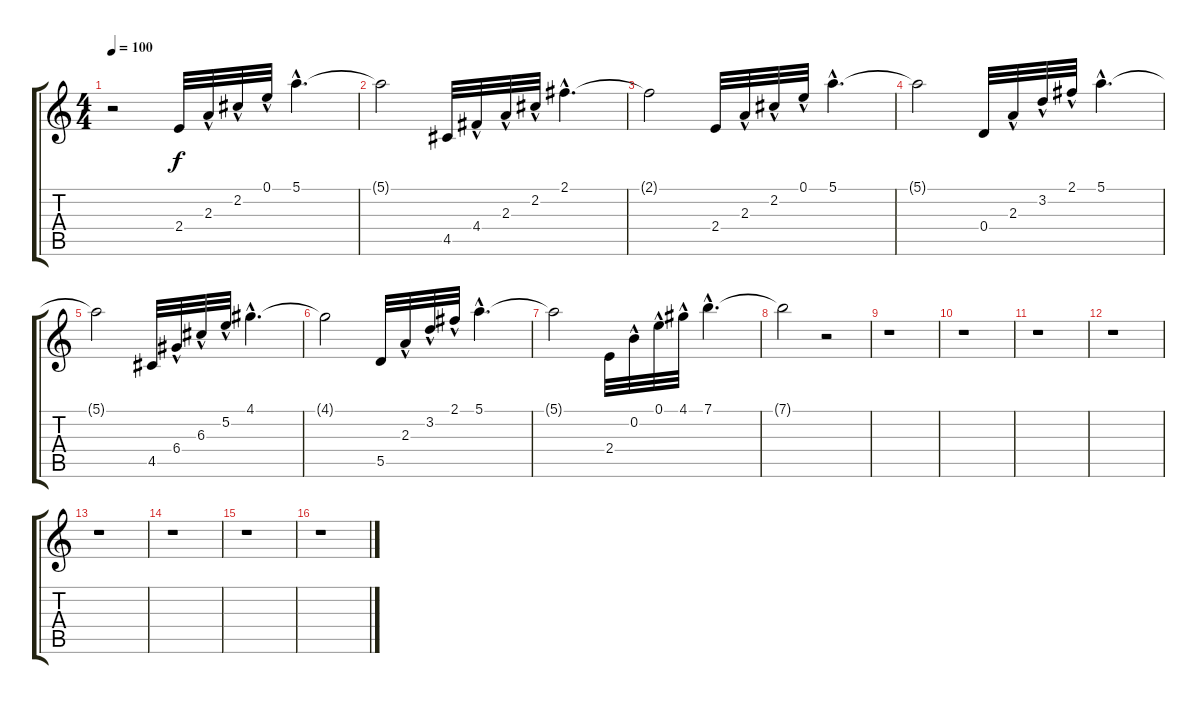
\track "" {instrument acousticguitarsteel}
\staff {score tabs}
\tuning (E4 B3 G3 D3 A2 E2) {hide}
\ts (4 4)
\tempo 100
\clef g2
\ks c
r.2{dy f instrument acousticguitarsteel} 2.4.32 2.3{hac}.32 2.2{hac}.32 0.1{hac}.32 5.1{hac}.4{d} |
5.1{t}.2 4.5.32 4.4{hac}.32 2.3{hac}.32 2.2{hac}.32 2.1{hac}.4{d} |
2.1{t}.2 2.4.32 2.3{hac}.32 2.2{hac}.32 0.1{hac}.32 5.1{hac}.4{d} |
5.1{t}.2 0.4.32 2.3{hac}.32 3.2{hac}.32 2.1{hac}.32 5.1{hac}.4{d} |
5.1{t}.2 4.5.32 6.4{hac}.32 6.3{hac}.32 5.2{hac}.32 4.1{hac}.4{d} |
4.1{t}.2 5.5.32 2.3{hac}.32 3.2{hac}.32 2.1{hac}.32 5.1{hac}.4{d} |
5.1{t}.2 2.4.32 0.2{hac}.32 0.1{hac}.32 4.1{hac}.32 7.1{hac}.4{d} |
7.1{t}.2 r.2 |
r.1 |
r.1 |
r.1 |
r.1 |
r.1 |
r.1 |
r.1 |
r.1
